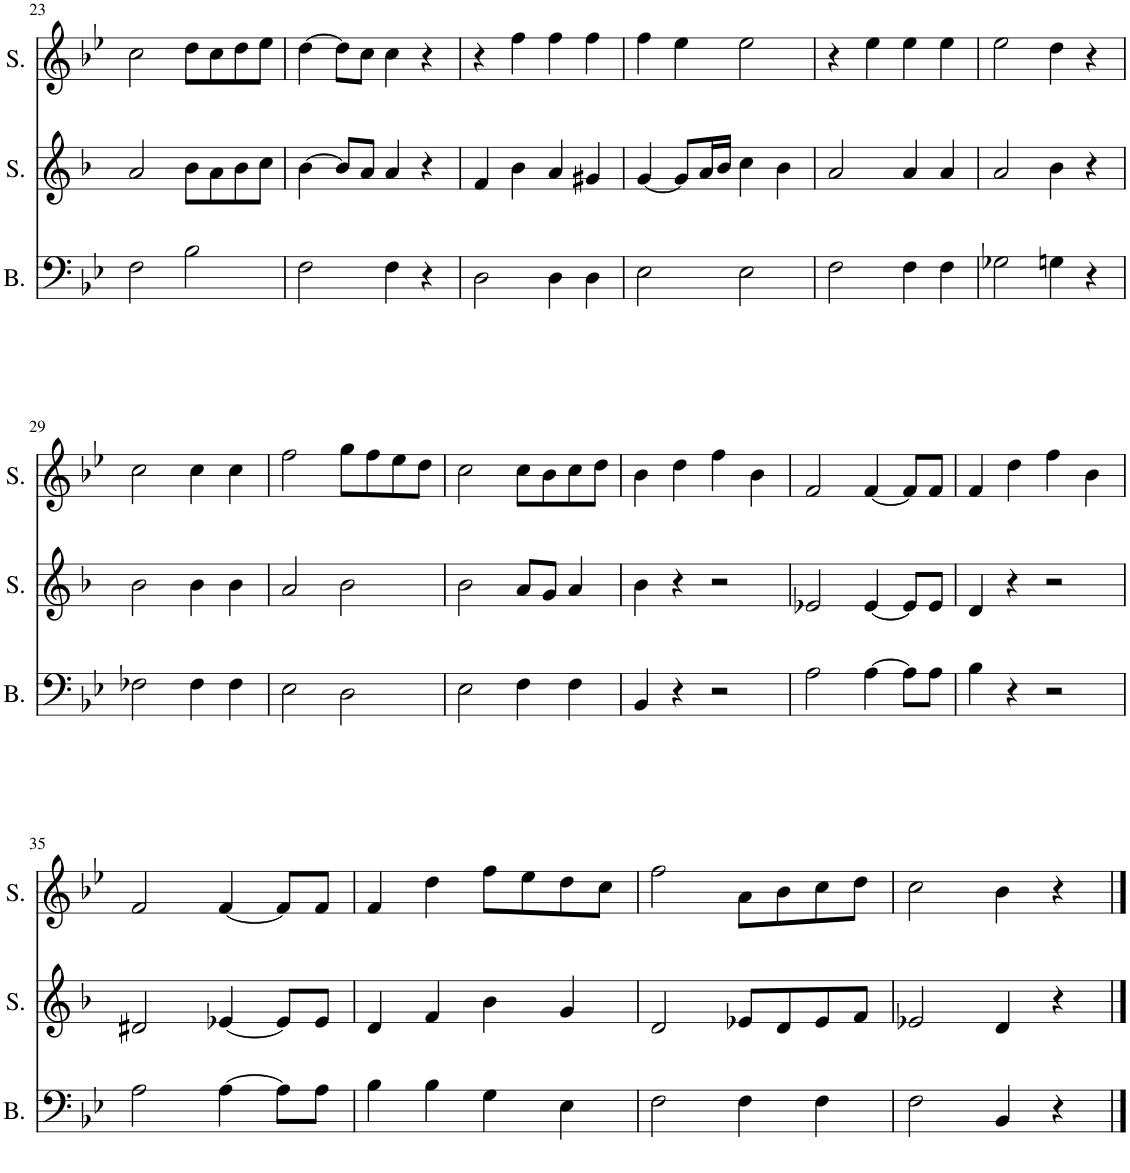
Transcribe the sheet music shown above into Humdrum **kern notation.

**kern	**kern	**kern
*part3	*part2	*part1
*staff3	*staff2	*staff1
*I"Basse	*I"Soprano	*I"Soprano
*I'B.	*I'S.	*I'S.
!!LO:PB:g=z
*clefF4	*clefG2	*clefG2
*k[b-e-]	*k[b-]	*k[b-e-]
*M2/2	*M2/2	*M2/2
=23	=23	=23
2F\	2a/	2cc\
2B-\	8b-\L	8dd\L
.	8a\	8cc\
.	8b-\	8dd\
.	8cc\J	8ee-\J
=24	=24	=24
2F\	[4b-\	[4dd\
.	8b-/L]	8dd\L]
.	8a/J	8cc\J
4F\	4a/	4cc\
4r	4r	4r
=25	=25	=25
2D\	4f/	4r
.	4b-\	4ff\
4D\	4a/	4ff\
4D\	4g#X/	4ff\
=26	=26	=26
2E-\	[4g/	4ff\
.	8g/L]	4ee-\
.	16a/L	.
.	16b-/JJ	.
2E-\	4cc\	2ee-\
.	4b-\	.
=27	=27	=27
2F\	2a/	4r
.	.	4ee-\
4F\	4a/	4ee-\
4F\	4a/	4ee-\
=28	=28	=28
2G-X\	2a/	2ee-\
4Gn\	4b-\	4dd\
4r	4r	4r
!!LO:LB:g=z
=29	=29	=29
2F-X\	2b-\	2cc\
4F-\	4b-\	4cc\
4F-\	4b-\	4cc\
=30	=30	=30
2E-\	2a/	2ff\
2D\	2b-\	8gg\L
.	.	8ff\
.	.	8ee-\
.	.	8dd\J
=31	=31	=31
2E-\	2b-\	2cc\
4F\	8a/L	8cc\L
.	8g/J	8b-\
4F\	4a/	8cc\
.	.	8dd\J
=32	=32	=32
4BB-/	4b-\	4b-\
4r	4r	4dd\
2r	2r	4ff\
.	.	4b-\
=33	=33	=33
2A\	2e-X/	2f/
[4A\	[4e-/	[4f/
8A\L]	8e-/L]	8f/L]
8A\J	8e-/J	8f/J
=34	=34	=34
4B-\	4d/	4f/
4r	4r	4dd\
2r	2r	4ff\
.	.	4b-\
!!LO:LB:g=z
=35	=35	=35
2A\	2d#X/	2f/
[4A\	[4e-X/	[4f/
8A\L]	8e-/L]	8f/L]
8A\J	8e-/J	8f/J
=36	=36	=36
4B-\	4d/	4f/
4B-\	4f/	4dd\
4G\	4b-\	8ff\L
.	.	8ee-\
4E-\	4g/	8dd\
.	.	8cc\J
=37	=37	=37
2F\	2d/	2ff\
4F\	8e-X/L	8a\L
.	8d/	8b-\
4F\	8e-/	8cc\
.	8f/J	8dd\J
=38	=38	=38
2F\	2e-X/	2cc\
4BB-/	4d/	4b-\
4r	4r	4r
==	==	==
*-	*-	*-
